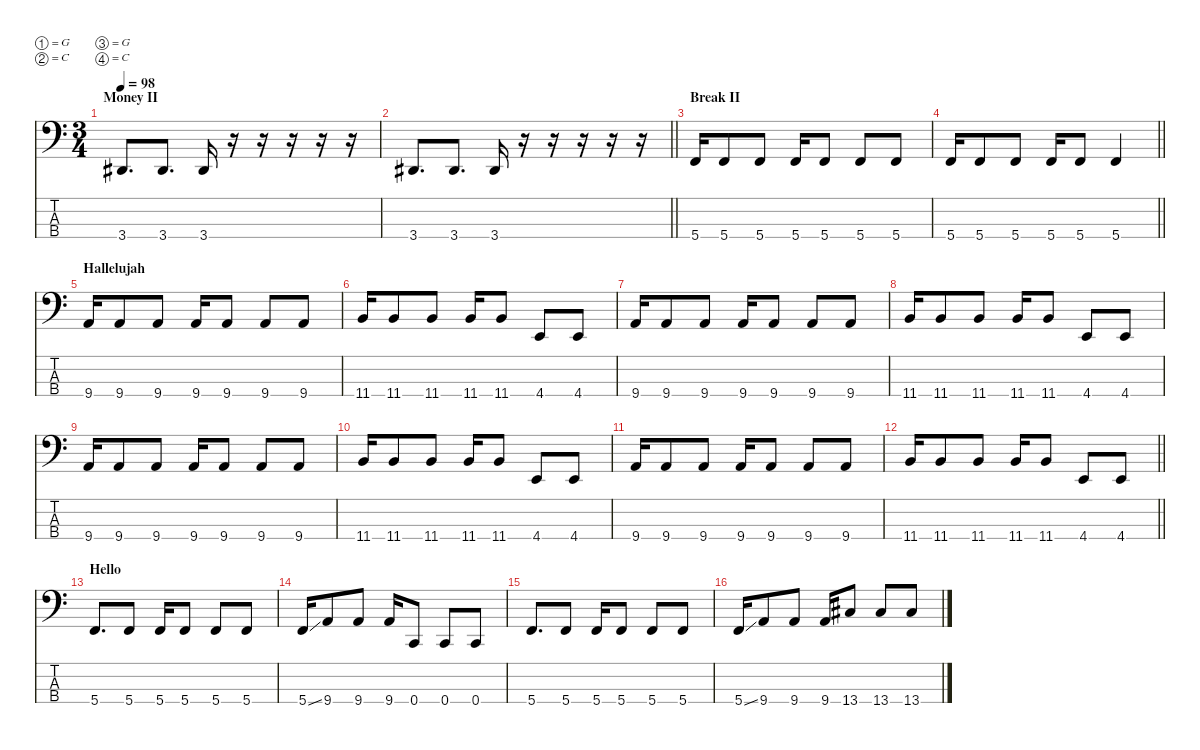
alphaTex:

\defaultSystemsLayout 4
\hideDynamics
\bracketExtendMode nobrackets
\singleTrackTrackNamePolicy hidden
\multiTrackTrackNamePolicy hidden
\firstSystemTrackNameMode fullname
\firstSystemTrackNameOrientation horizontal
\otherSystemsTrackNameOrientation horizontal
\track ("Bass guitar" "el.bs.") {instrument electricbassfinger}
\staff {score tabs}
\tuning (G2 C2 G1 C1)
\ts (3 4)
\section ("" "Money II")
\tempo 98
\clef f4
\ks c
3.4{acc #}.8{d dy f beam Up} 3.4{acc #}.8{d beam Up} 3.4{acc #}.16{beam Up} r.16{beam Up} r.16{beam Up} r.16{beam Up} r.16{beam Up} r.16{beam Up} |
\barLineRight lightlight
3.4{acc #}.8{d beam Up} 3.4{acc #}.8{d beam Up} 3.4{acc #}.16{beam Up} r.16{beam Up} r.16{beam Up} r.16{beam Up} r.16{beam Up} r.16{beam Up} |
\section ("" "Break II")
5.4.16{beam Up} 5.4.8{beam Up} 5.4.8{beam Up} 5.4.16{beam Up} 5.4.8{beam Up} 5.4.8{beam Up} 5.4.8{beam Up} |
\barLineRight lightlight
5.4.16{beam Up} 5.4.8{beam Up} 5.4.8{beam Up} 5.4.16{beam Up} 5.4.8{beam Up} 5.4.4{beam Up} |
\section ("" "Hallelujah")
9.4.16{beam Up} 9.4.8{beam Up} 9.4.8{beam Up} 9.4.16{beam Up} 9.4.8{beam Up} 9.4.8{beam Up} 9.4.8{beam Up} |
11.4.16{beam Up} 11.4.8{beam Up} 11.4.8{beam Up} 11.4.16{beam Up} 11.4.8{beam Up} 4.4.8{beam Up} 4.4.8{beam Up} |
9.4.16{beam Up} 9.4.8{beam Up} 9.4.8{beam Up} 9.4.16{beam Up} 9.4.8{beam Up} 9.4.8{beam Up} 9.4.8{beam Up} |
11.4.16{beam Up} 11.4.8{beam Up} 11.4.8{beam Up} 11.4.16{beam Up} 11.4.8{beam Up} 4.4.8{beam Up} 4.4.8{beam Up} |
9.4.16{beam Up} 9.4.8{beam Up} 9.4.8{beam Up} 9.4.16{beam Up} 9.4.8{beam Up} 9.4.8{beam Up} 9.4.8{beam Up} |
11.4.16{beam Up} 11.4.8{beam Up} 11.4.8{beam Up} 11.4.16{beam Up} 11.4.8{beam Up} 4.4.8{beam Up} 4.4.8{beam Up} |
9.4.16{beam Up} 9.4.8{beam Up} 9.4.8{beam Up} 9.4.16{beam Up} 9.4.8{beam Up} 9.4.8{beam Up} 9.4.8{beam Up} |
\barLineRight lightlight
11.4.16{beam Up} 11.4.8{beam Up} 11.4.8{beam Up} 11.4.16{beam Up} 11.4.8{beam Up} 4.4.8{beam Up} 4.4.8{beam Up} |
\section ("" "Hello")
5.4.8{d beam Up} 5.4.8{beam Up} 5.4.16{beam Up} 5.4.8{beam Up} 5.4.8{beam Up} 5.4.8{beam Up} |
5.4{ss}.16{beam Up} 9.4.8{beam Up} 9.4.8{beam Up} 9.4.16{beam Up} 0.4.8{beam Up} 0.4.8{beam Up} 0.4.8{beam Up} |
5.4.8{d beam Up} 5.4.8{beam Up} 5.4.16{beam Up} 5.4.8{beam Up} 5.4.8{beam Up} 5.4.8{beam Up} |
5.4{ss}.16{beam Up} 9.4.8{beam Up} 9.4.8{beam Up} 9.4.16{beam Up} 13.4{acc #}.8{beam Up} 13.4{acc #}.8{beam Up} 13.4{acc #}.8{beam Up}
